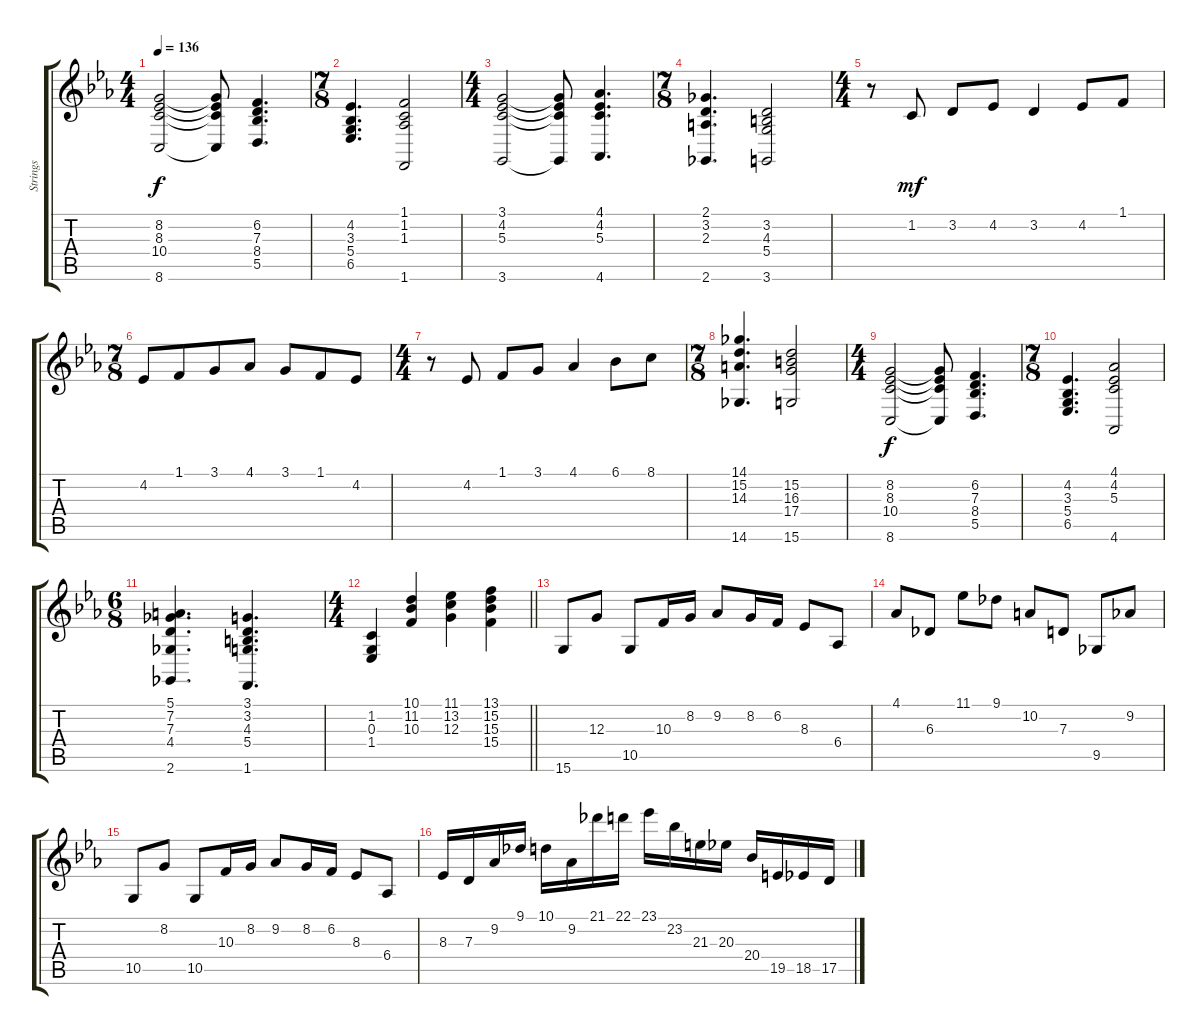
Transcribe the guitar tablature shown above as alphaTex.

\track ("Strings " "Strings ") {instrument stringensemble1}
\staff {score tabs}
\tuning (E4 B3 G3 D3 A2 E2) {hide}
\ts (4 4)
\tempo 136
\clef g2
\ks cminor
(8.2 8.3 10.4 8.6).2{dy f} (8.2{t} 8.3{t} 10.4{t} 8.6{t}).8 (6.2 7.3 8.4 5.5).4{d} |
\ts (7 8)
(4.2 3.3 5.4 6.5).4{d} (1.1 1.2 1.3 1.6).2 |
\ts (4 4)
(3.1 4.2 5.3 3.6).2 (3.1{t} 4.2{t} 5.3{t} 3.6{t}).8 (4.1 4.2 5.3 4.6).4{d} |
\ts (7 8)
(2.1 3.2 2.3 2.6).4{d} (3.2 4.3 5.4 3.6).2 |
\ts (4 4)
r.8 1.2.8{dy mf} 3.2.8 4.2.8 3.2.4 4.2.8 1.1.8 |
\ts (7 8)
4.2.8 1.1.8 3.1.8 4.1.8 3.1.8 1.1.8 4.2.8 |
\ts (4 4)
r.8 4.2.8 1.1.8 3.1.8 4.1.4 6.1.8 8.1.8 |
\ts (7 8)
(14.1 15.2 14.3 14.6).4{d} (15.2 16.3 17.4 15.6).2 |
\ts (4 4)
(8.2 8.3 10.4 8.6).2{dy f} (8.2{t} 8.3{t} 10.4{t} 8.6{t}).8 (6.2 7.3 8.4 5.5).4{d} |
\ts (7 8)
(4.2 3.3 5.4 6.5).4{d} (4.1 4.2 5.3 4.6).2 |
\ts (6 8)
(5.1 7.2 7.3 4.4 2.6).4{d} (3.1 3.2 4.3 5.4 1.6).4{d} |
\ts (4 4)
\barLineRight lightlight
(1.2 0.3 1.4).4 (10.1 11.2 10.3).4 (11.1 13.2 12.3).4 (13.1 15.2 15.3 15.4).4 |
15.6.8 12.3.8 10.5.8 10.3.16 8.2.16 9.2.8 8.2.16 6.2.16 8.3.8 6.4.8 |
4.1.8 6.3.8 11.1.8 9.1.8 10.2.8 7.3.8 9.5.8 9.2.8 |
10.5.8 8.2.8 10.5.8 10.3.16 8.2.16 9.2.8 8.2.16 6.2.16 8.3.8 6.4.8 |
8.3.16 7.3.16 9.2.16 9.1.16 10.1.16 9.2.16 21.1.16 22.1.16 23.1.16 23.2.16 21.3.16 20.3.16 20.4.16 19.5.16 18.5.16 17.5.16
